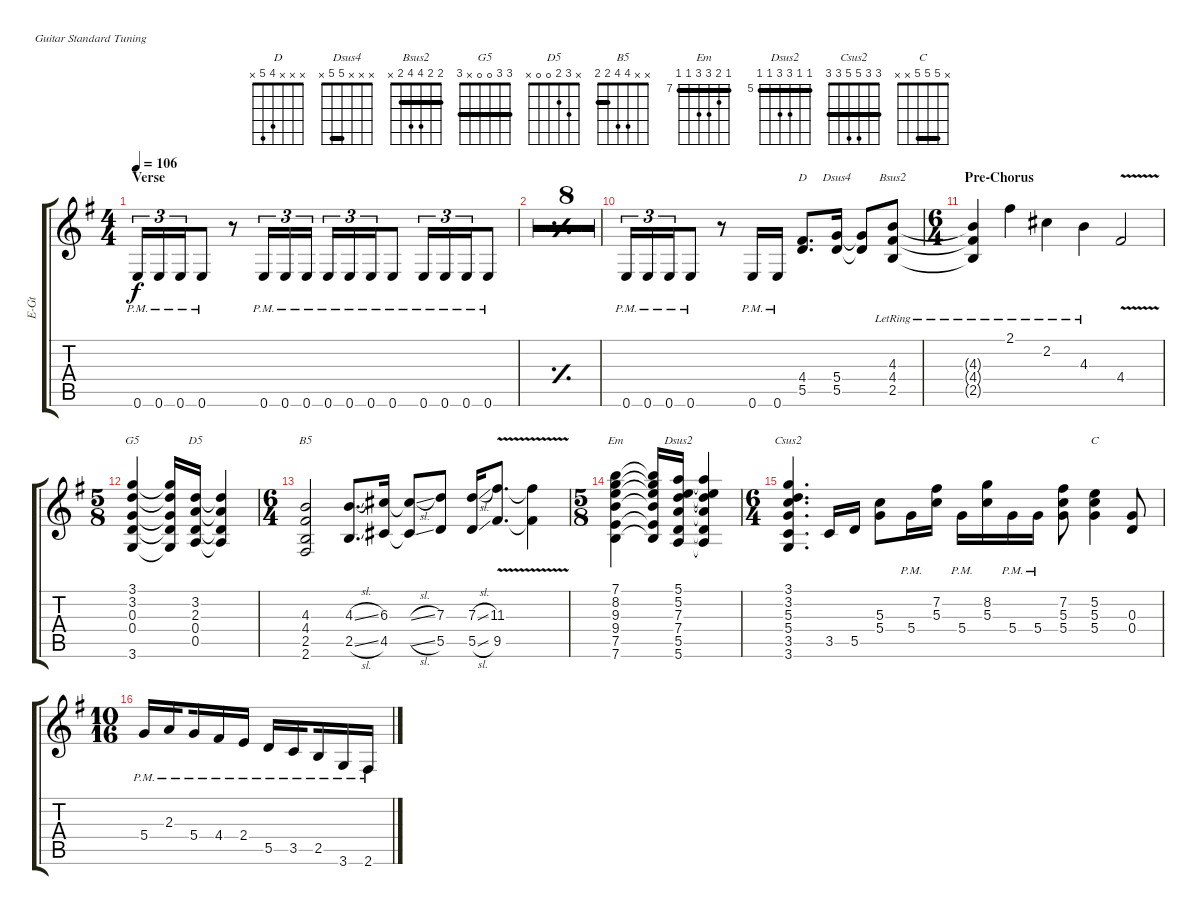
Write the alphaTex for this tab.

\defaultSystemsLayout 4
\bracketExtendMode groupsimilarinstruments
\otherSystemsTrackNameOrientation horizontal
\track ("Rhythm Guitar II" "E-Gt") {multiBarRest instrument distortionguitar}
\staff {score tabs}
\tuning (E4 B3 G3 D3 A2 E2)
\chord ("D" x x x 4 5 x) {showfingering false}
\chord ("Dsus4" x x x 5 5 x) {showfingering false barre 5}
\chord ("Bsus2" 2 2 4 4 2 x) {showfingering false barre (2 2)}
\chord ("G5" 3 3 0 0 x 3) {showfingering false barre 3}
\chord ("D5" x 3 2 0 0 x) {showfingering false}
\chord ("B5" x x 4 4 2 2) {showfingering false barre 2}
\chord ("Em" 7 8 9 9 7 7) {firstfret 7 showfingering false barre (7 7)}
\chord ("Dsus2" 5 5 7 7 5 5) {firstfret 5 showfingering false barre (5 5 5)}
\chord ("Csus2" 3 3 5 5 3 3) {showfingering false barre (3 3 3)}
\chord ("C" x 5 5 5 x x) {showfingering false barre (5 5)}
\ts (4 4)
\section ("" "Verse")
\tempo 106
\clef g2
\ks g
0.6{pm acc forcenatural}.16{tu (3 2) dy f beam merge} 0.6{pm acc forcenatural}.16{tu (3 2) beam merge} 0.6{pm acc forcenatural}.16{tu (3 2) beam merge} 0.6{pm acc forcenatural}.8 r.8 0.6{pm acc forcenatural}.16{tu (3 2)} 0.6{pm acc forcenatural}.16{tu (3 2)} 0.6{pm acc forcenatural}.16{tu (3 2)} 0.6{pm acc forcenatural}.16{tu (3 2)} 0.6{pm acc forcenatural}.16{tu (3 2)} 0.6{pm acc forcenatural}.16{tu (3 2) beam merge} 0.6{pm acc forcenatural}.8 0.6{pm acc forcenatural}.16{tu (3 2)} 0.6{pm acc forcenatural}.16{tu (3 2)} 0.6{pm acc forcenatural}.16{tu (3 2) beam merge} 0.6{pm acc forcenatural}.8 |
\simile simple
|
|
|
|
|
|
|
|
\simile none
0.6{pm acc forcenatural}.16{tu (3 2)} 0.6{pm acc forcenatural}.16{tu (3 2)} 0.6{pm acc forcenatural}.16{tu (3 2) beam merge} 0.6{pm acc forcenatural}.8 r.8 0.6{pm acc forcenatural}.16 0.6{pm acc forcenatural}.16 (5.5{acc forcenatural} 4.4{acc #}).8{d ch "D"} (5.5{acc forcenatural} 5.4{acc forcenatural}).16{ch "Dsus4"} (5.5{t acc forcenatural} 5.4{t acc forcenatural}).8 (2.5{lr acc forcenatural} 4.4{lr acc #} 4.3{lr acc forcenatural}).8{ch "Bsus2"} |
\ts (6 4)
\beaming (8 2 2 2 2 2 2)
\section ("" "Pre-Chorus")
(2.5{lr t acc forcenatural} 4.4{lr t acc #} 4.3{lr t acc forcenatural}).4 2.1{lr acc #}.4 2.2{lr acc #}.4 4.3{lr acc forcenatural}.4 4.4{v acc #}.2 |
\ts (5 8)
\beaming (8 2 2 2 2 2 2)
(3.6{acc forcenatural} 0.4{acc forcenatural} 0.3{acc forcenatural} 3.2{acc forcenatural} 3.1{acc forcenatural}).4{ch "G5"} (3.6{t acc forcenatural} 0.4{t acc forcenatural} 0.3{t acc forcenatural} 3.2{t acc forcenatural} 3.1{t acc forcenatural}).16 (3.2{acc forcenatural} 2.3{acc forcenatural} 0.4{acc forcenatural} 0.5{acc forcenatural}).16{ch "D5"} (3.2{t acc forcenatural} 2.3{t acc forcenatural} 0.4{t acc forcenatural} 0.5{t acc forcenatural}).4 |
\ts (6 4)
\beaming (8 2 2 2 2 2 2)
(2.5{acc forcenatural} 4.4{acc #} 4.3{acc forcenatural} 2.6{acc #}).2{ch "B5"} (2.5{sl acc forcenatural} 4.3{sl acc forcenatural}).8{d} (4.5{acc #} 6.3{acc #}).16 (4.5{sl t acc #} 6.3{sl t acc #}).8 (5.5{acc forcenatural} 7.3{acc forcenatural}).8 (5.5{sl acc forcenatural} 7.3{sl acc forcenatural}).16 (9.5{v acc #} 11.3{v acc #}).8{d} (11.3{v t acc #} 9.5{v t acc #}).4 |
\ts (5 8)
\beaming (8 2 1 2)
(7.6{acc forcenatural} 7.5{acc forcenatural} 9.4{acc forcenatural} 9.3{acc forcenatural} 8.2{acc forcenatural} 7.1{acc forcenatural}).4{ch "Em"} (7.6{t acc forcenatural} 7.5{t acc forcenatural} 9.4{t acc forcenatural} 9.3{t acc forcenatural} 7.1{t acc forcenatural} 8.2{t acc forcenatural}).16 (7.3{acc forcenatural} 7.4{acc forcenatural} 5.5{acc forcenatural} 5.6{acc forcenatural} 5.2{acc forcenatural} 5.1{acc forcenatural}).16{ch "Dsus2"} (7.3{t acc forcenatural} 7.4{t acc forcenatural} 5.5{t acc forcenatural} 5.6{t acc forcenatural} 5.1{t acc forcenatural} 5.2{t acc forcenatural}).4 |
\ts (6 4)
\beaming (8 2 2 2 2 2 2)
(3.5{acc forcenatural} 5.4{acc forcenatural} 5.3{acc forcenatural} 3.2{acc forcenatural} 3.6{acc forcenatural} 3.1{acc forcenatural}).4{d ch "Csus2"} 3.5{acc forcenatural}.16 5.5{acc forcenatural}.16 (5.4{acc forcenatural} 5.3{acc forcenatural}).8 5.4{pm acc forcenatural}.16 (5.3{acc forcenatural} 7.2{acc #}).16 5.4{pm acc forcenatural}.16 (5.3{acc forcenatural} 8.2{acc forcenatural}).16 5.4{pm acc forcenatural}.16 5.4{pm acc forcenatural}.16 (5.3{acc forcenatural} 7.2{acc #} 5.4{acc forcenatural}).8 (5.2{acc forcenatural} 5.3{acc forcenatural} 5.4{acc forcenatural}).4{ch "C"} (0.3{acc forcenatural} 0.4{acc forcenatural}).8 |
\ts (10 16)
\beaming (8 2 1 2)
5.4{pm acc forcenatural}.16 2.3{pm acc forcenatural}.16{beam splitsecondary} 5.4{pm acc forcenatural}.16 4.4{pm acc #}.16{beam merge} 2.4{pm acc forcenatural}.16{beam split} 5.5{pm acc forcenatural}.16{beam merge} 3.5{pm acc forcenatural}.16{beam splitsecondary} 2.5{pm acc forcenatural}.16 3.6{pm acc forcenatural}.16 2.6{pm acc #}.16
